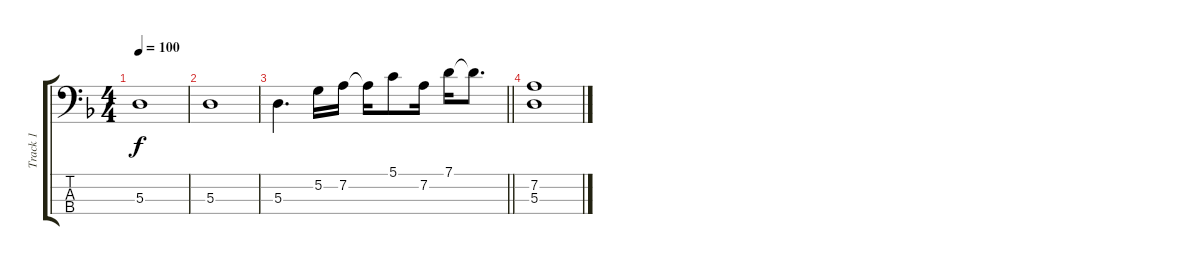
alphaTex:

\track ("Track 1" "Track 1") {instrument electricbassfinger}
\staff {score tabs}
\tuning (G2 D2 A1 E1) {hide}
\ts (4 4)
\tempo 100
\clef f4
\ks dminor
5.3.1{dy f} |
5.3.1 |
\barLineRight lightlight
5.3.4{d} 5.2.16 7.2.16 7.2{t}.16 5.1.8 7.2.16 7.1.16 7.1{t}.8{d} |
(7.2 5.3).1
